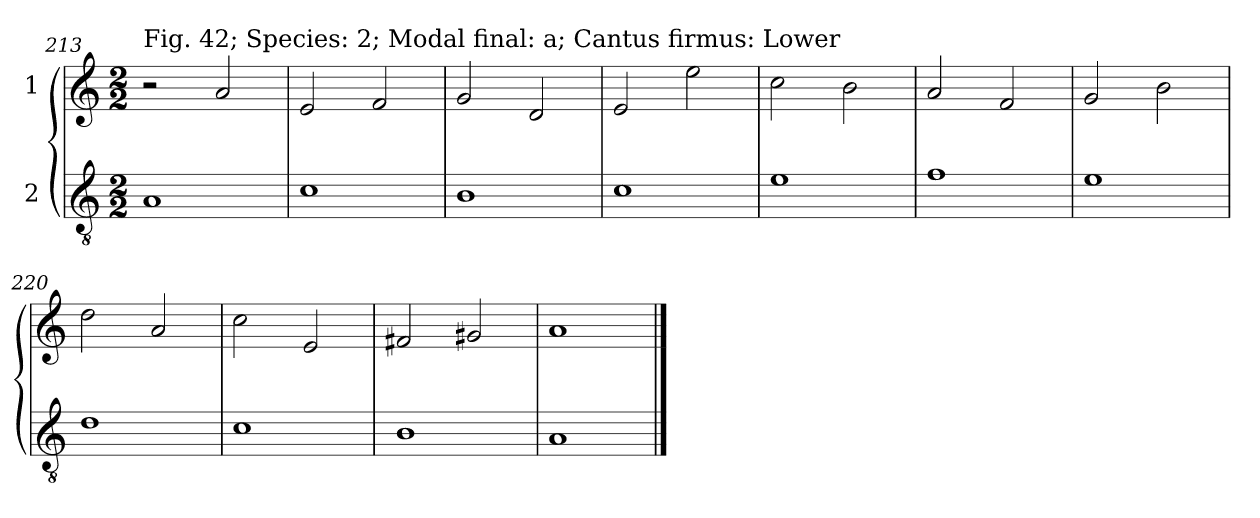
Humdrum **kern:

**kern	**kern
*part2	*part1
*staff2	*staff1
*I"2	*I"1
*clefGv2	*clefG2
*k[]	*k[]
*M2/2	*M2/2
=213	=213
!	!LO:TX:a:t=Fig. 42; Species&colon; 2; Modal final&colon; a; Cantus firmus&colon; Lower
1A	2r
.	2a/
=214	=214
1c	2e/
.	2f/
=215	=215
1B	2g/
.	2d/
=216	=216
1c	2e/
.	2ee\
=217	=217
1e	2cc\
.	2b\
=218	=218
1f	2a/
.	2f/
!!LO:LB:g=z
=219	=219
1e	2g/
.	2b\
=220	=220
1d	2dd\
.	2a/
=221	=221
1c	2cc\
.	2e/
=222	=222
1B	2f#X/
.	2g#X/
=223	=223
1A	1a
==	==
*-	*-
